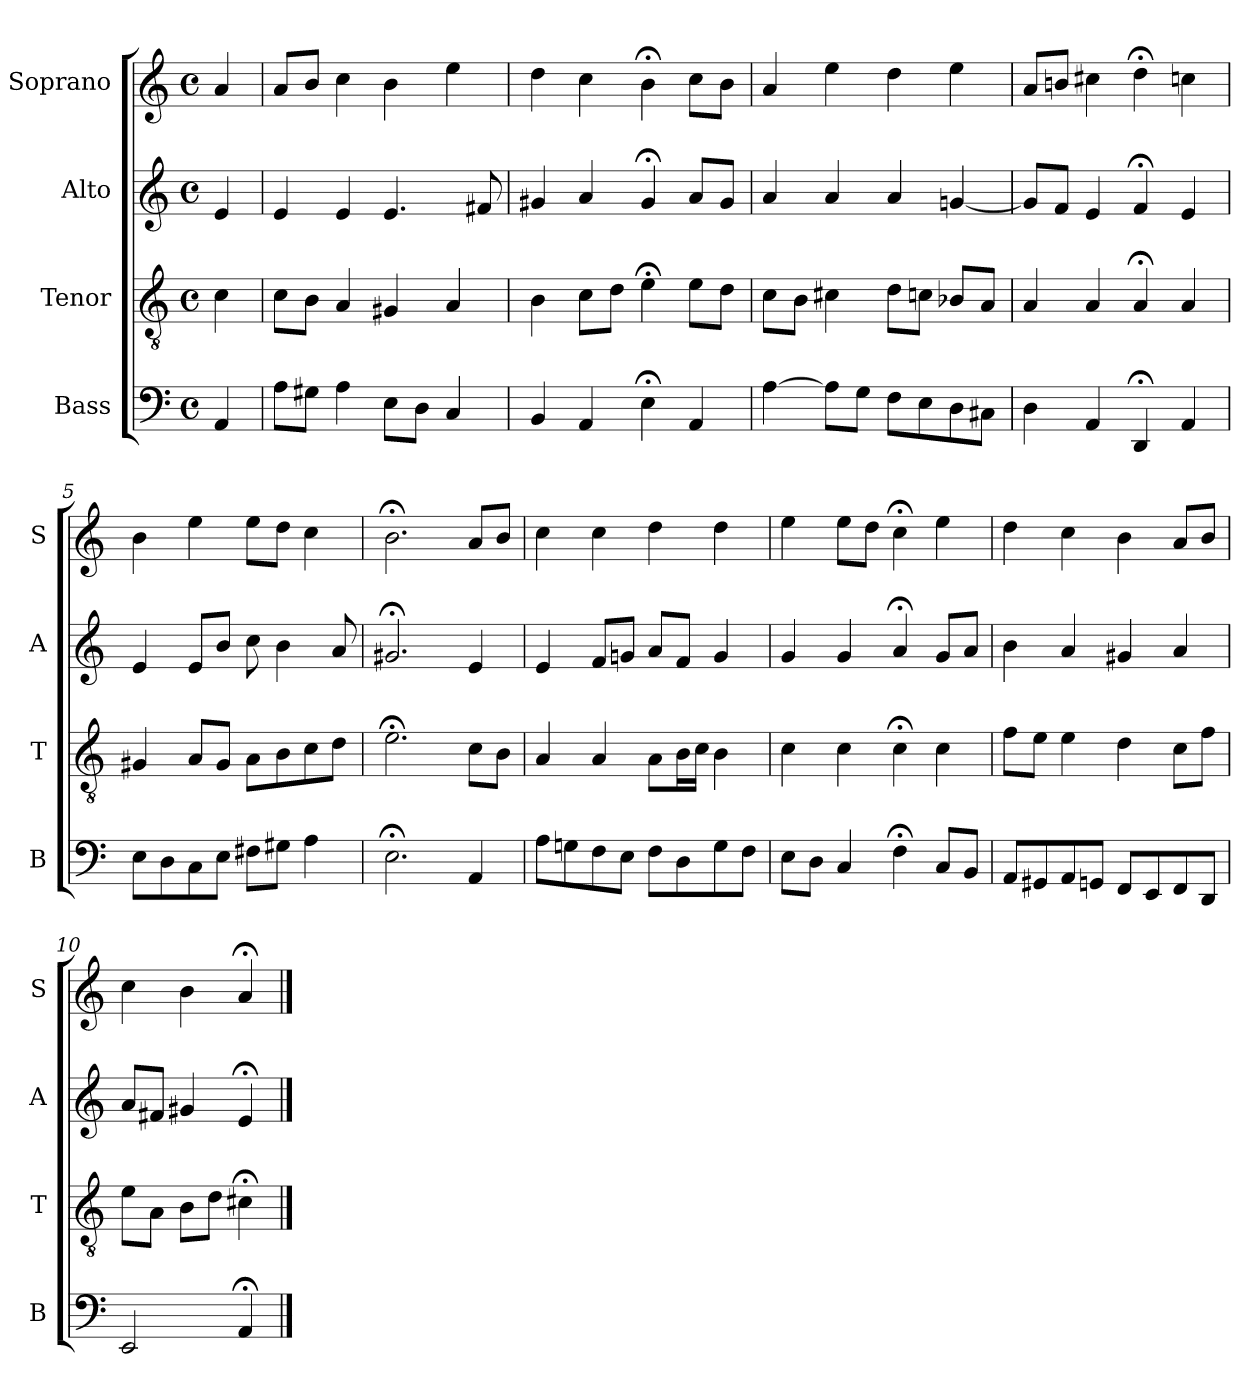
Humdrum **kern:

**kern	**kern	**kern	**kern
*part4	*part3	*part2	*part1
*staff4	*staff3	*staff2	*staff1
*I"Bass	*I"Tenor	*I"Alto	*I"Soprano
*I'B	*I'T	*I'A	*I'S
*clefF4	*clefGv2	*clefG2	*clefG2
*k[]	*k[]	*k[]	*k[]
*a:	*a:	*a:	*a:
*M4/4	*M4/4	*M4/4	*M4/4
*met(c)	*met(c)	*met(c)	*met(c)
*MM100	*MM100	*MM100	*MM100
=	=	=	=
4AA	4c	4e	4a
=1	=1	=1	=1
8AL	8cL	4e	8aL
8G#XJ	8BJ	.	8bJ
4A	4A	4e	4cc
8EL	4G#X	4.e	4b
8DJ	.	.	.
4C	4A	.	4ee
.	.	8f#X	.
=2	=2	=2	=2
4BBi	4Bi	4g#Xi	4ddi
4AA	8cL	4a	4cc
.	8dJ	.	.
4E;<	4e;<	4g#;<	4b;<
4AA	8eL	8aL	8ccL
.	8dJ	8g#J	8bJ
=3	=3	=3	=3
[4A	8cL	4a	4a
.	8BJ	.	.
8AL]	4c#X	4a	4ee
8GJ	.	.	.
8FL	8dL	4a	4dd
8E	8cnJ	.	.
8D	8B-XL	[4gn	4ee
8C#XJ	8AJ	.	.
=4	=4	=4	=4
4D	4A	8gL]	8aL
.	.	8fJ	8bnJ
4AA	4A	4e	4cc#X
4DD;<	4A;<	4f;<	4dd;<
4AA	4A	4e	4ccn
=5	=5	=5	=5
8EL	4G#X	4e	4b
8D	.	.	.
8C	8AL	8eL	4ee
8EJ	8G#J	8bJ	.
8F#XL	8AL	8cc	8eeL
8G#XJ	8B	4b	8ddJ
4A	8c	.	4cc
.	8dJ	8a	.
=6	=6	=6	=6
2.E;<	2.e;<	2.g#X;<	2.b;<
4AA	8cL	4e	8aL
.	8BJ	.	8bJ
=7	=7	=7	=7
8AL	4A	4e	4cc
8Gn	.	.	.
8F	4A	8fL	4cc
8EJ	.	8gnJ	.
8FL	8AL	8aL	4dd
8D	16BL	8fJ	.
.	16cJJ	.	.
8G	4B	4g	4dd
8FJ	.	.	.
=8	=8	=8	=8
8EL	4c	4g	4ee
8DJ	.	.	.
4C	4c	4g	8eeL
.	.	.	8ddJ
4F;<	4c;<	4a;<	4cc;<
8CL	4c	8gL	4ee
8BBJ	.	8aJ	.
=9	=9	=9	=9
8AAL	8fL	4b	4dd
8GG#X	8eJ	.	.
8AA	4e	4a	4cc
8GGnJ	.	.	.
8FFL	4d	4g#X	4b
8EE	.	.	.
8FF	8cL	4a	8aL
8DDJ	8fJ	.	8bJ
=10	=10	=10	=10
2EE	8eL	8aL	4cc
.	8AJ	8f#XJ	.
.	8BL	4g#X	4b
.	8dJ	.	.
4AA;<	4c#X;<	4e;<	4a;<
==	==	==	==
*-	*-	*-	*-
